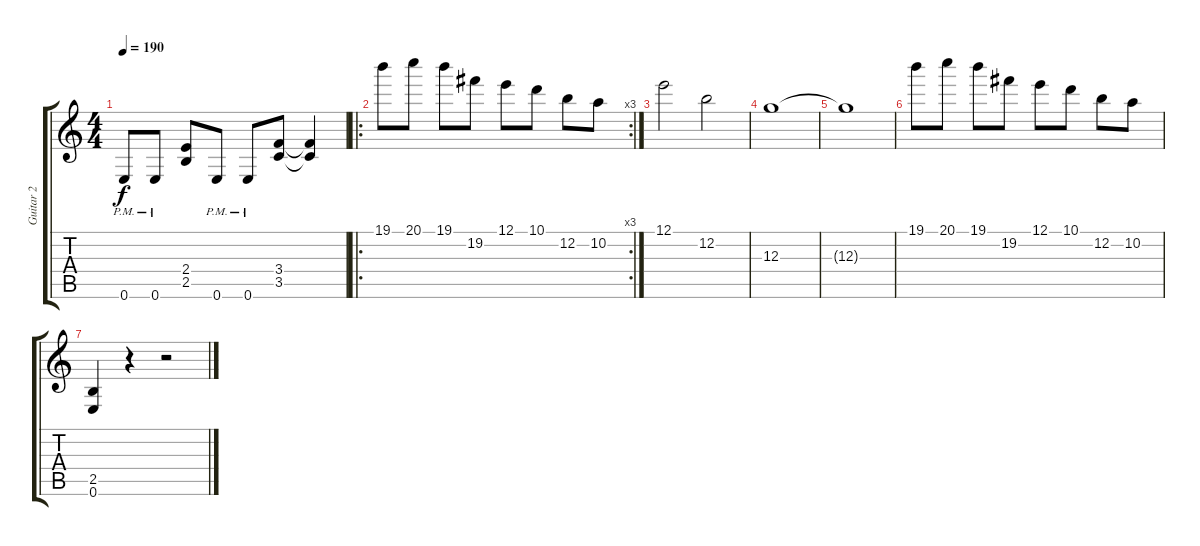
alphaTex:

\track ("Guitar 2" "Guitar 2") {instrument distortionguitar}
\staff {score tabs}
\tuning (E4 B3 G3 D3 A2 E2) {hide}
\ts (4 4)
\tempo 190
\clef g2
\ks c
0.6{pm}.8{dy f} 0.6{pm}.8 (2.4 2.5).8 0.6{pm}.8 0.6{pm}.8 (3.4 3.5).8 (3.4{t} 3.5{t}).4 |
\ro
\rc 3
19.1.8 20.1.8 19.1.8 19.2.8 12.1.8 10.1.8 12.2.8 10.2.8 |
12.1.2 12.2.2 |
12.3.1 |
12.3{t}.1 |
19.1.8 20.1.8 19.1.8 19.2.8 12.1.8 10.1.8 12.2.8 10.2.8 |
(2.5 0.6).4 r.4 r.2
